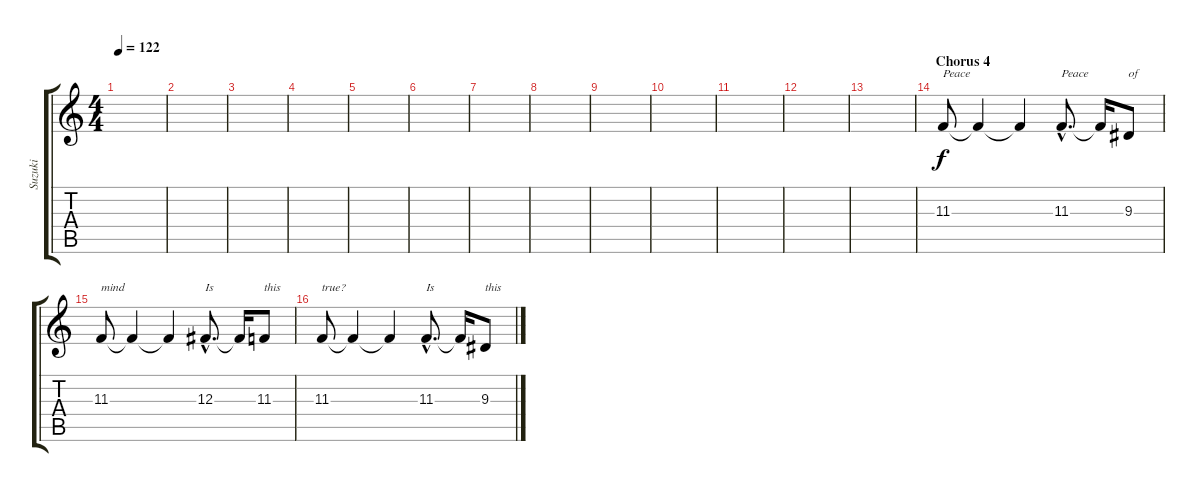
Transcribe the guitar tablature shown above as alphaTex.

\track ("Suzuki" "Suzuki") {instrument oboe}
\staff {score tabs}
\tuning (Eb4 Bb3 Gb3 Db3 Ab2 Eb2) {hide}
\ts (4 4)
\tempo 122
\clef g2
\ks c
|
|
|
|
|
|
|
|
|
|
|
|
|
\section ("" "Chorus 4")
11.3.8{txt "Peace"} 11.3{t}.4 11.3{t}.4 11.3{hac}.8{d txt "Peace"} 11.3{t}.16 9.3.8{txt "of"} |
11.3.8{txt "mind"} 11.3{t}.4 11.3{t}.4 12.3{hac}.8{d txt "Is"} 12.3{t}.16 11.3.8{txt "this"} |
11.3.8{txt "true?"} 11.3{t}.4 11.3{t}.4 11.3{hac}.8{d txt "Is"} 11.3{t}.16 9.3.8{txt "this"}
